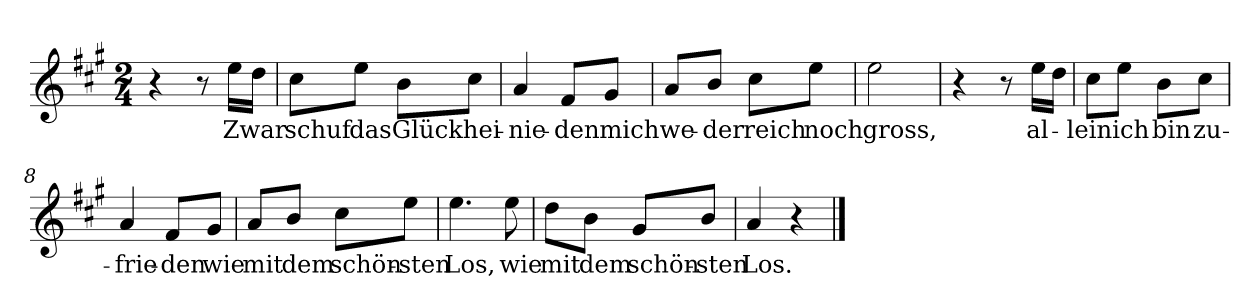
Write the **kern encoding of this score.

**kern	**text
*part1	*part1
*staff1	*staff1
*clefG2	*
*k[f#c#g#]	*
*M2/4	*
=1	=1
4r	.
8r	.
!	!LO:LY:b
16ee\LL	Zwar
16dd\JJ	.
=2	=2
!	!LO:LY:b
8cc#\L	schuf
!	!LO:LY:b
8ee\J	das
!	!LO:LY:b
8b\L	Glück
!	!LO:LY:b
8cc#\J	hei-
=3	=3
!	!LO:LY:b
4a/	-nie-
!	!LO:LY:b
8f#/L	-den
!	!LO:LY:b
8g#/J	mich
=4	=4
!	!LO:LY:b
8a/L	we-
!	!LO:LY:b
8b/J	-der
!	!LO:LY:b
8cc#\L	reich
!	!LO:LY:b
8ee\J	noch
=5	=5
!	!LO:LY:b
2ee\	gross,
=6	=6
4r	.
8r	.
!	!LO:LY:b
16ee\LL	al-
16dd\JJ	.
=7	=7
!	!LO:LY:b
8cc#\L	-lein
!	!LO:LY:b
8ee\J	ich
!	!LO:LY:b
8b\L	bin
!	!LO:LY:b
8cc#\J	zu-
!!LO:LB:g=z
=8	=8
!	!LO:LY:b
4a/	frie-
!	!LO:LY:b
8f#/L	-den
!	!LO:LY:b
8g#/J	wie
=9	=9
!	!LO:LY:b
8a/L	mit
!	!LO:LY:b
8b/J	dem
!	!LO:LY:b
8cc#\L	schön-
!	!LO:LY:b
8ee\J	-sten
=10	=10
!	!LO:LY:b
4.ee\	Los,
!	!LO:LY:b
8ee\	wie
=11	=11
!	!LO:LY:b
8dd\L	mit
!	!LO:LY:b
8b\J	dem
!	!LO:LY:b
8g#/L	schön-
!	!LO:LY:b
8b/J	-sten
=12	=12
!	!LO:LY:b
4a/	Los.
4r	.
==	==
*-	*-
